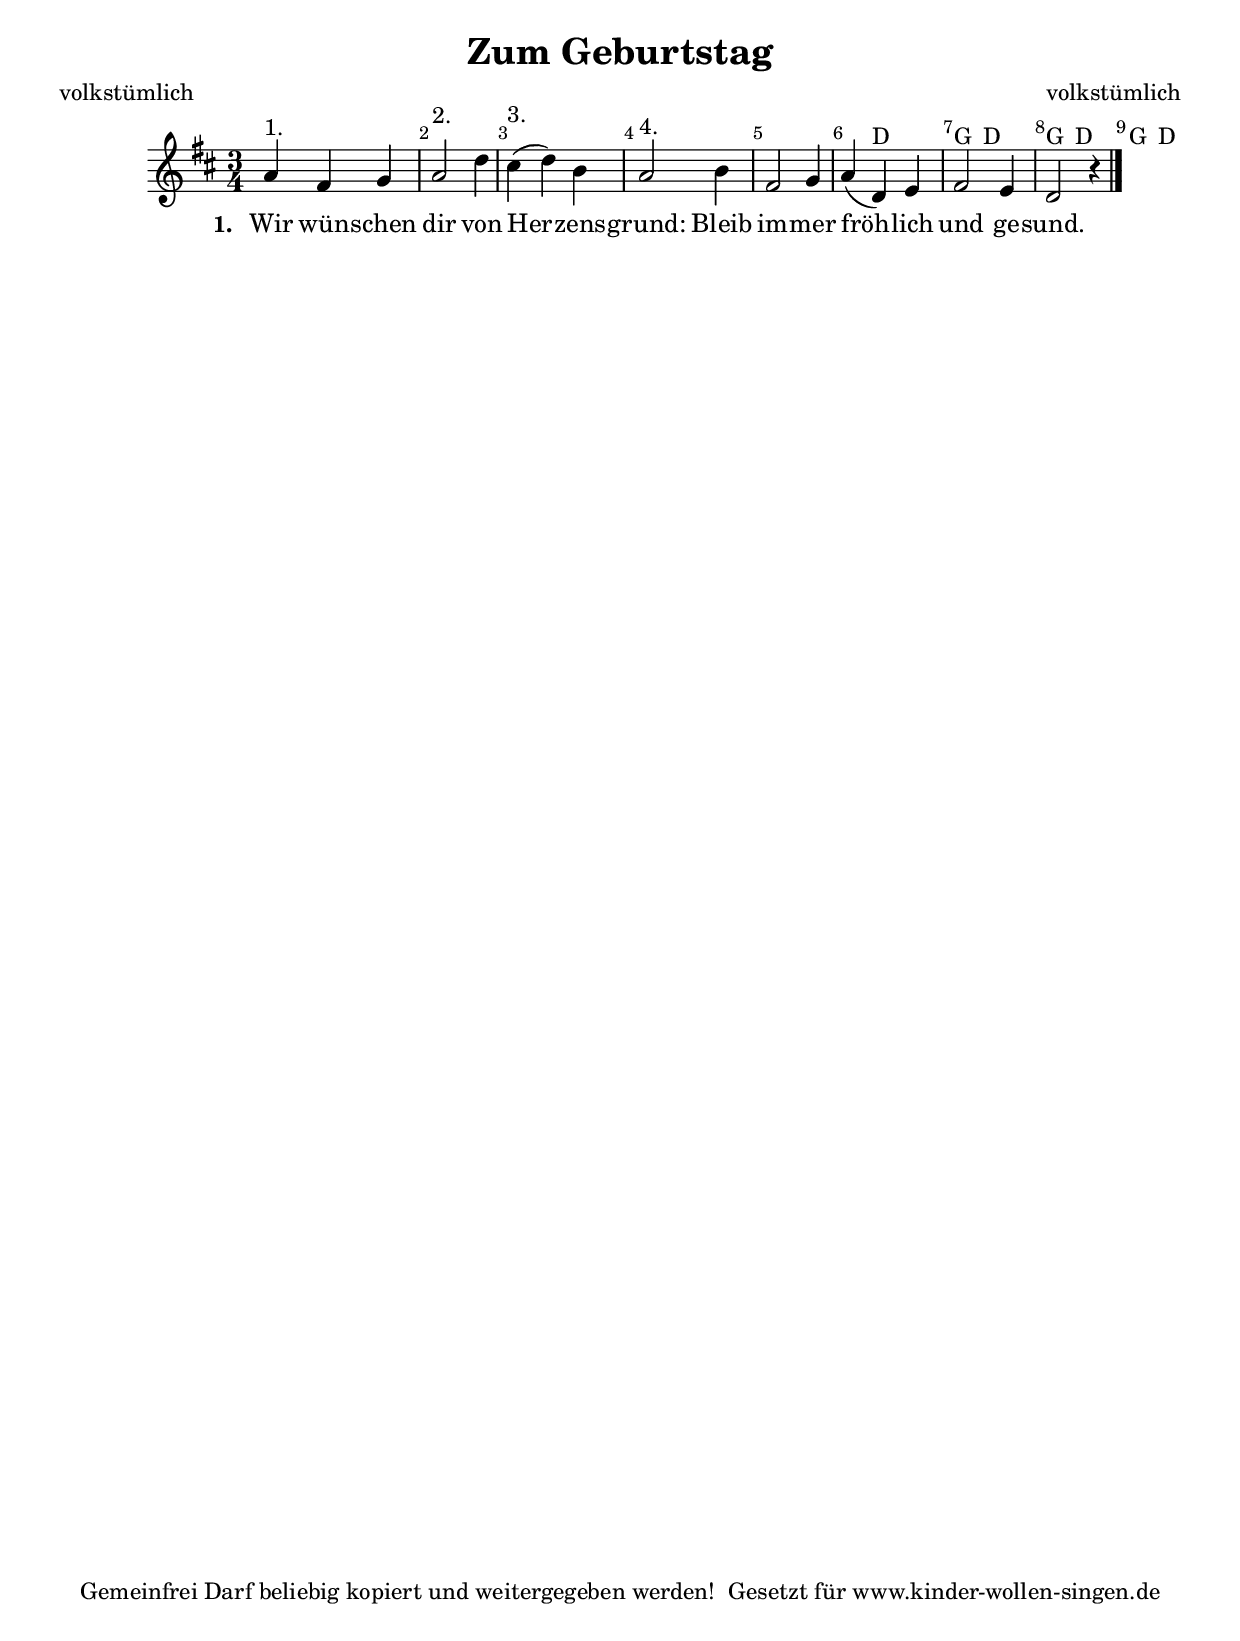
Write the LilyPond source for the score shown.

%=============================================
%   created by MuseScore Version: 0.9.6.3
%          Dienstag, 1. Februar 2011
%=============================================

\version "2.12.0"



#(set-default-paper-size "a4")

\paper {
  line-width    = 190\mm
  left-margin   = 10\mm
  top-margin    = 10\mm
  bottom-margin = 20\mm
  %%indent = 0 \mm 
  %%set to ##t if your score is less than one page: 
  ragged-last-bottom = ##t 
  ragged-bottom = ##f  
  %% in orchestral scores you probably want the two bold slashes 
  %% separating the systems: so uncomment the following line: 
  %% system-separator-markup = \slashSeparator 
  }

\header {
    title = "Zum Geburtstag"
    composer = "volkstümlich"
    poet = "volkstümlich"
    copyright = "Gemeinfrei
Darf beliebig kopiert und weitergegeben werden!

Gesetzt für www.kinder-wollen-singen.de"
    }

AvoiceAA = \relative c'{
    \set Staff.instrumentName = #""
    \set Staff.shortInstrumentName = #""
    \clef treble
    %staffkeysig
    \key d \major 
    %barkeysig: 
    \key d \major 
    %bartimesig: 
    \time 3/4 
    a'4 ^\markup {\upright  "1."} fis g      | % 1
    a2 ^\markup {\upright  "2."} d4      | % 2
    cis( ^\markup {\upright  "3."} d) b      | % 3
    a2 ^\markup {\upright  "4."} b4      | % 4
    fis2 g4      | % 5
    a( d,) e      | % 6
    fis2 e4      | % 7
    d2 r4 \bar "|."\bar "|." 
}% end of last bar in partorvoice

      ApartAverseA = \lyricmode { \set stanza = " 1. " Wir wün -- schen  dir von Her -- zens -- grund:  Bleib im -- mer  fröh -- lich  und ge -- sund.  }
theChords = \chordmode { 
        s1*4 
        d2 g4 d2 g4 d2 g4 d4 }%%end of chordlist 


\score { 
    << 
    \new ChordNames { \theChords } 
        \context Staff = ApartA << 
            \context Voice = AvoiceAA \AvoiceAA
        >>

         \context Lyrics = ApartAverseA\lyricsto AvoiceAA  \ApartAverseA



      \set Score.skipBars = ##t
      %%\set Score.melismaBusyProperties = #'()
      \override Score.BarNumber #'break-visibility = #end-of-line-invisible %%every bar is numbered.!!!
      %% remove previous line to get barnumbers only at beginning of system.
       #(set-accidental-style 'modern-cautionary)
      \set Score.markFormatter = #format-mark-box-letters %%boxed rehearsal-marks
       \override Score.TimeSignature #'style = #'() %%makes timesigs always numerical
      %% remove previous line to get cut-time/alla breve or common time 
      \set Score.pedalSustainStyle = #'mixed 
       %% make spanners comprise the note it end on, so that there is no doubt that this note is included.
       \override Score.TrillSpanner #'(bound-details right padding) = #-2
      \override Score.TextSpanner #'(bound-details right padding) = #-1
      %% Lilypond's normal textspanners are too weak:  
      \override Score.TextSpanner #'dash-period = #1
      \override Score.TextSpanner #'dash-fraction = #0.5
      %% lilypond chordname font, like mscore jazzfont, is both far too big and extremely ugly (olagunde@start.no):
      \override Score.ChordName #'font-family = #'roman 
      \override Score.ChordName #'font-size =#0 
      %% In my experience the normal thing in printed scores is maj7 and not the triangle. (olagunde):
      \set Score.majorSevenSymbol = \markup {maj7}
  >>

  %% Boosey and Hawkes, and Peters, have barlines spanning all staff-groups in a score,
  %% Eulenburg and Philharmonia, like Lilypond, have no barlines between staffgroups.
  %% If you want the Eulenburg/Lilypond style, comment out the following line:
  \layout {\context {\Score \consists Span_bar_engraver}}
}%% end of score-block 

#(set-global-staff-size 20)
